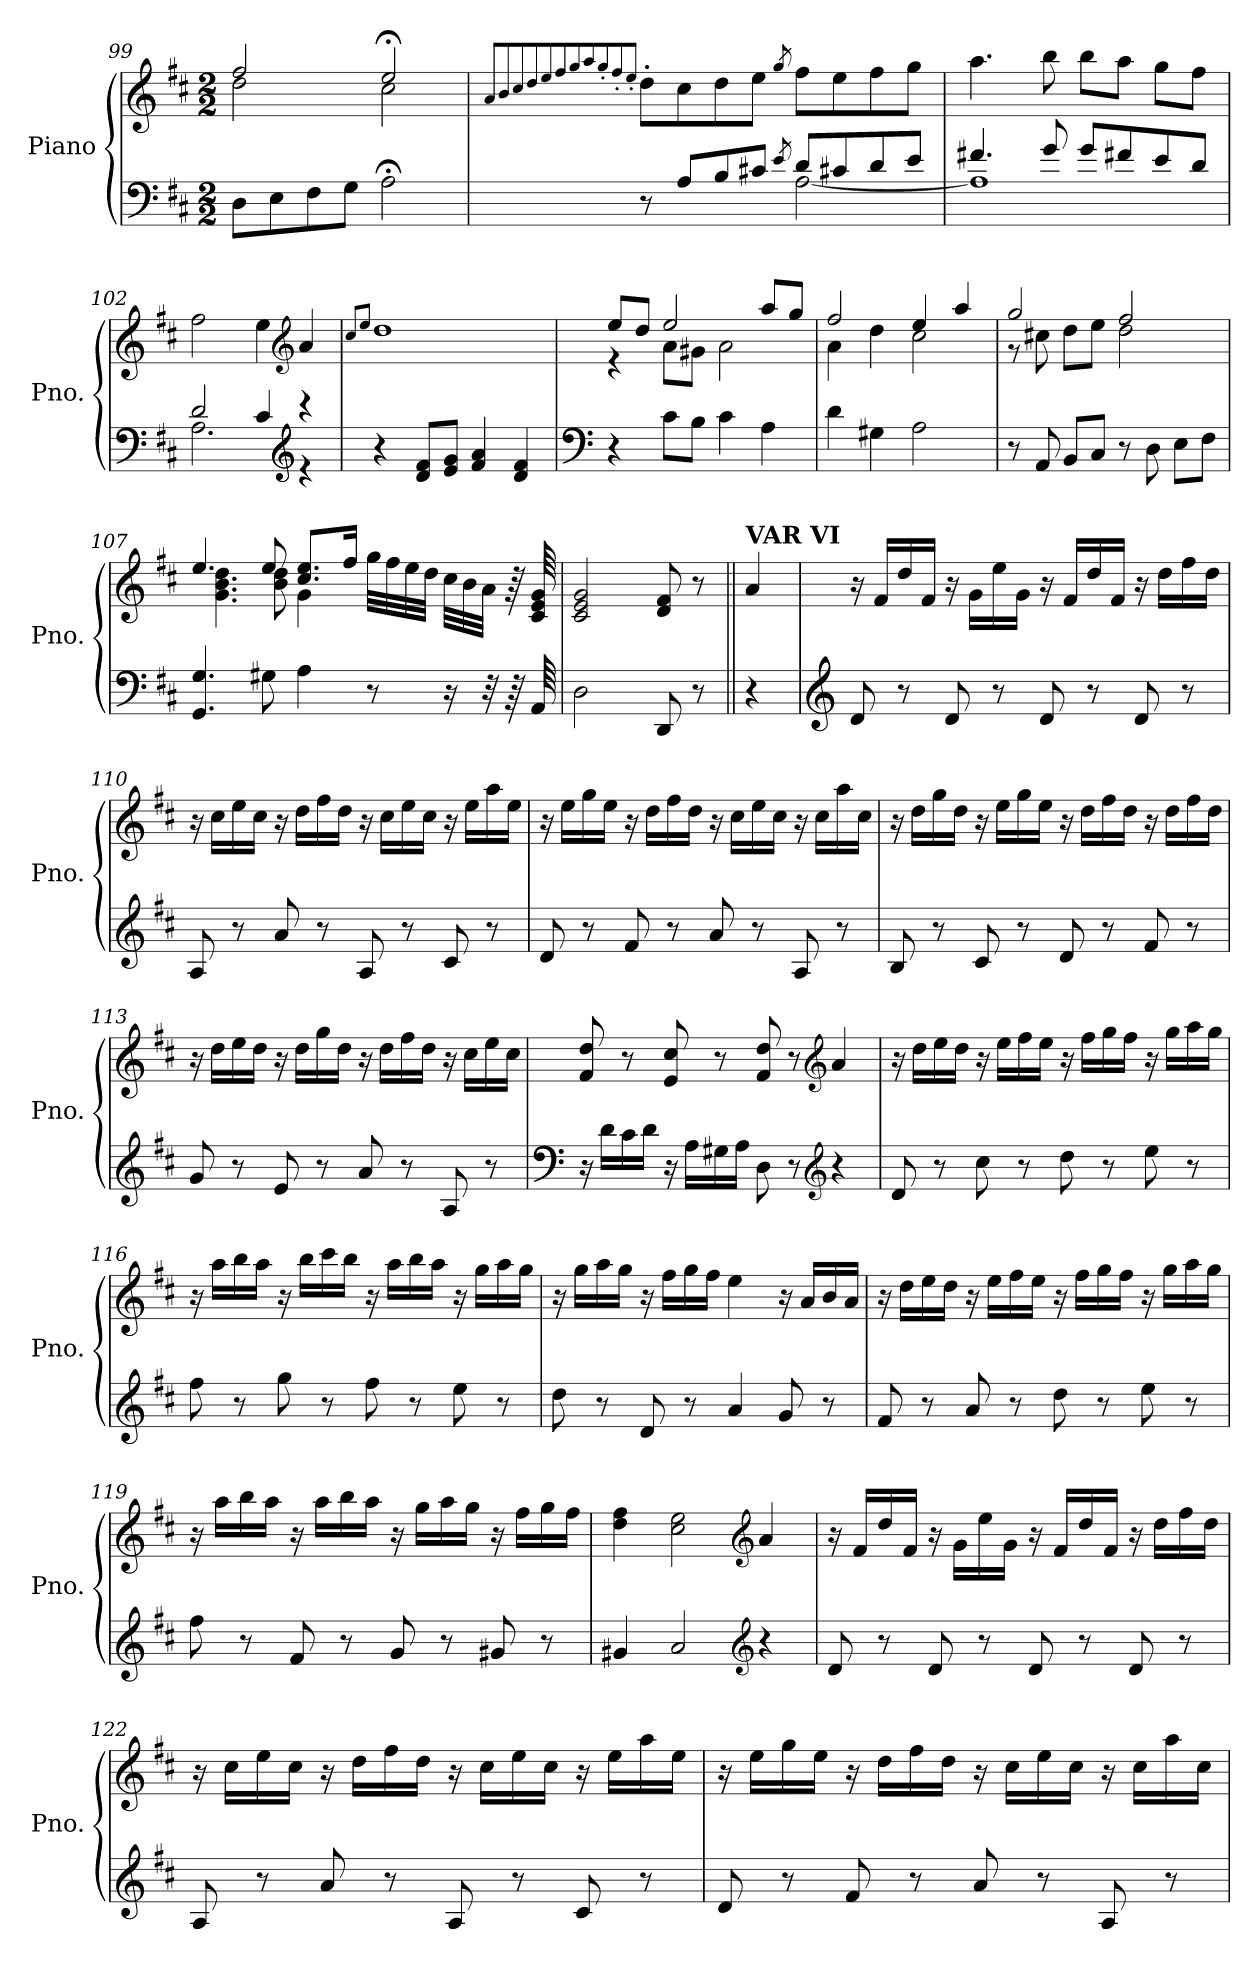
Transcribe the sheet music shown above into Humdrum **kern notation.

**kern	**kern
*part1	*part1
*staff2	*staff1
*I"Piano	*
*I'Pno.	*
*clefF4	*clefG2
*k[f#c#]	*k[f#c#]
*M2/2	*M2/2
=99	=99
*	*^
8D\L	2ff#/	2dd\
8E\	.	.
8F#\	.	.
8G\J	.	.
2A;\	2ee;</	2cc#\
*	*v	*v
!!LO:LB:g=z
=100	=100
.	8qa/L
.	8qb/
.	8qcc#/
.	8qdd/
.	8qee/
.	8qff#/
.	8qgg/
.	8qaa/
.	8qgg'/
.	8qff#'/
.	8qee'/J
*^	*
8r	2ryy	8dd'\L
8A/L	.	8cc#\
8B/	.	8dd\
8c#X/J	.	8ee\J
8qe/	.	8qgg/
8d/L	[2A\	8ff#\L
8c#X/	.	8ee\
8d/	.	8ff#\
8e/J	.	8gg\J
=101	=101	=101
4.f#X/	1A]	4.aa\
8g/	.	8bb\
8g/L	.	8bb\L
8f#X/	.	8aa\J
8e/	.	8gg\L
8d/J	.	8ff#\J
=102	=102	=102
2d/	2.A\	2ff#\
4c#/	.	4ee\
*clefG2	*	*clefG2
4r	4r	4a/
*v	*v	*
=103	=103
.	8qcc#/L
.	8qee/J
4r	1dd
8d/ 8f#/L	.
8e/ 8g/J	.
4f#/ 4a/	.
4d/ 4f#/	.
!!LO:LB:g=z
=104	=104
*clefF4	*
*	*^
4r	8ee/L	4r
.	8dd/J	.
8c#\L	2ee/	8a\L
8B\J	.	8g#X\J
4c#\	.	2a\
4A\	8aa/L	.
.	8gg/J	.
=105	=105	=105
4d\	2ff#/	4a\
4G#X\	.	4dd\
2A\	4ee/	2cc#\
.	4aa/	.
=106	=106	=106
8r	2gg/	8r
8AA/	.	8cc#X\
8BB/L	.	8dd\L
8C#/J	.	8ee\J
8r	2ff#/	2dd\
8D\	.	.
8E\L	.	.
8F#\J	.	.
=107	=107	=107
4.GG/ 4.G/	4.ee/	4.g\ 4.b\ 4.dd\
8G#X\	8ee/	8b\ 8dd\
4A\	8.cc#/ 8.ee/L	4g\
.	16ff#/Jk	.
8r	32gg\LLL	4ryy
.	32ff#\	.
.	32ee\	.
.	32dd\JJJ	.
16r	32cc#\LLL	.
.	32b\	.
32r	32a\JJJ	.
64r	64r	.
64AA/	64c#/ 64e/ 64g/	.
*	*v	*v
!!LO:LB:g=z
=108	=108
2D\	2c#/ 2e/ 2g/
8DD/	8d/ 8f#/
8r	8r
=108X6||	=108X6||
!	!LO:TX:a:B:t=VAR VI
4r	4a/
=109	=109
*clefG2	*
8d/	16r
.	16f#/LL
8r	16dd/
.	16f#/JJ
8d/	16r
.	16g\LL
8r	16ee\
.	16g\JJ
8d/	16r
.	16f#/LL
8r	16dd/
.	16f#/JJ
8d/	16r
.	16dd\LL
8r	16ff#\
.	16dd\JJ
=110	=110
8A/	16r
.	16cc#\LL
8r	16ee\
.	16cc#\JJ
8a/	16r
.	16dd\LL
8r	16ff#\
.	16dd\JJ
8A/	16r
.	16cc#\LL
8r	16ee\
.	16cc#\JJ
8c#/	16r
.	16ee\LL
8r	16aa\
.	16ee\JJ
!!LO:LB:g=z
=111	=111
8d/	16r
.	16ee\LL
8r	16gg\
.	16ee\JJ
8f#/	16r
.	16dd\LL
8r	16ff#\
.	16dd\JJ
8a/	16r
.	16cc#\LL
8r	16ee\
.	16cc#\JJ
8A/	16r
.	16cc#\LL
8r	16aa\
.	16cc#\JJ
=112	=112
8B/	16r
.	16dd\LL
8r	16gg\
.	16dd\JJ
8c#/	16r
.	16ee\LL
8r	16gg\
.	16ee\JJ
8d/	16r
.	16dd\LL
8r	16ff#\
.	16dd\JJ
8f#/	16r
.	16dd\LL
8r	16ff#\
.	16dd\JJ
=113	=113
8g/	16r
.	16dd\LL
8r	16ee\
.	16dd\JJ
8e/	16r
.	16dd\LL
8r	16gg\
.	16dd\JJ
8a/	16r
.	16dd\LL
8r	16ff#\
.	16dd\JJ
8A/	16r
.	16cc#\LL
8r	16ee\
.	16cc#\JJ
!!LO:LB:g=z
=114	=114
*clefF4	*
16r	8f#/ 8dd/
16d\LL	.
16c#\	8r
16d\JJ	.
16r	8e/ 8cc#/
16A\LL	.
16G#X\	8r
16A\JJ	.
8D\	8f#/ 8dd/
8r	8r
*clefG2	*clefG2
4r	4a/
=115	=115
8d/	16r
.	16dd\LL
8r	16ee\
.	16dd\JJ
8cc#\	16r
.	16ee\LL
8r	16ff#\
.	16ee\JJ
8dd\	16r
.	16ff#\LL
8r	16gg\
.	16ff#\JJ
8ee\	16r
.	16gg\LL
8r	16aa\
.	16gg\JJ
!!LO:PB:g=z
=116	=116
8ff#\	16r
.	16aa\LL
8r	16bb\
.	16aa\JJ
8gg\	16r
.	16bb\LL
8r	16ccc#\
.	16bb\JJ
8ff#\	16r
.	16aa\LL
8r	16bb\
.	16aa\JJ
8ee\	16r
.	16gg\LL
8r	16aa\
.	16gg\JJ
=117	=117
8dd\	16r
.	16gg\LL
8r	16aa\
.	16gg\JJ
8d/	16r
.	16ff#\LL
8r	16gg\
.	16ff#\JJ
4a/	4ee\
8g/	16r
.	16a/LL
8r	16b/
.	16a/JJ
!!LO:LB:g=z
=118	=118
8f#/	16r
.	16dd\LL
8r	16ee\
.	16dd\JJ
8a/	16r
.	16ee\LL
8r	16ff#\
.	16ee\JJ
8dd\	16r
.	16ff#\LL
8r	16gg\
.	16ff#\JJ
8ee\	16r
.	16gg\LL
8r	16aa\
.	16gg\JJ
=119	=119
8ff#\	16r
.	16aa\LL
8r	16bb\
.	16aa\JJ
8f#/	16r
.	16aa\LL
8r	16bb\
.	16aa\JJ
8g/	16r
.	16gg\LL
8r	16aa\
.	16gg\JJ
8g#X/	16r
.	16ff#\LL
8r	16gg\
.	16ff#\JJ
=120	=120
4g#X/	4dd\ 4ff#\
2a/	2cc#\ 2ee\
*clefG2	*clefG2
4r	4a/
!!LO:LB:g=z
=121	=121
8d/	16r
.	16f#/LL
8r	16dd/
.	16f#/JJ
8d/	16r
.	16g\LL
8r	16ee\
.	16g\JJ
8d/	16r
.	16f#/LL
8r	16dd/
.	16f#/JJ
8d/	16r
.	16dd\LL
8r	16ff#\
.	16dd\JJ
=122	=122
8A/	16r
.	16cc#\LL
8r	16ee\
.	16cc#\JJ
8a/	16r
.	16dd\LL
8r	16ff#\
.	16dd\JJ
8A/	16r
.	16cc#\LL
8r	16ee\
.	16cc#\JJ
8c#/	16r
.	16ee\LL
8r	16aa\
.	16ee\JJ
=123	=123
8d/	16r
.	16ee\LL
8r	16gg\
.	16ee\JJ
8f#/	16r
.	16dd\LL
8r	16ff#\
.	16dd\JJ
8a/	16r
.	16cc#\LL
8r	16ee\
.	16cc#\JJ
8A/	16r
.	16cc#\LL
8r	16aa\
.	16cc#\JJ
=	=
*-	*-
